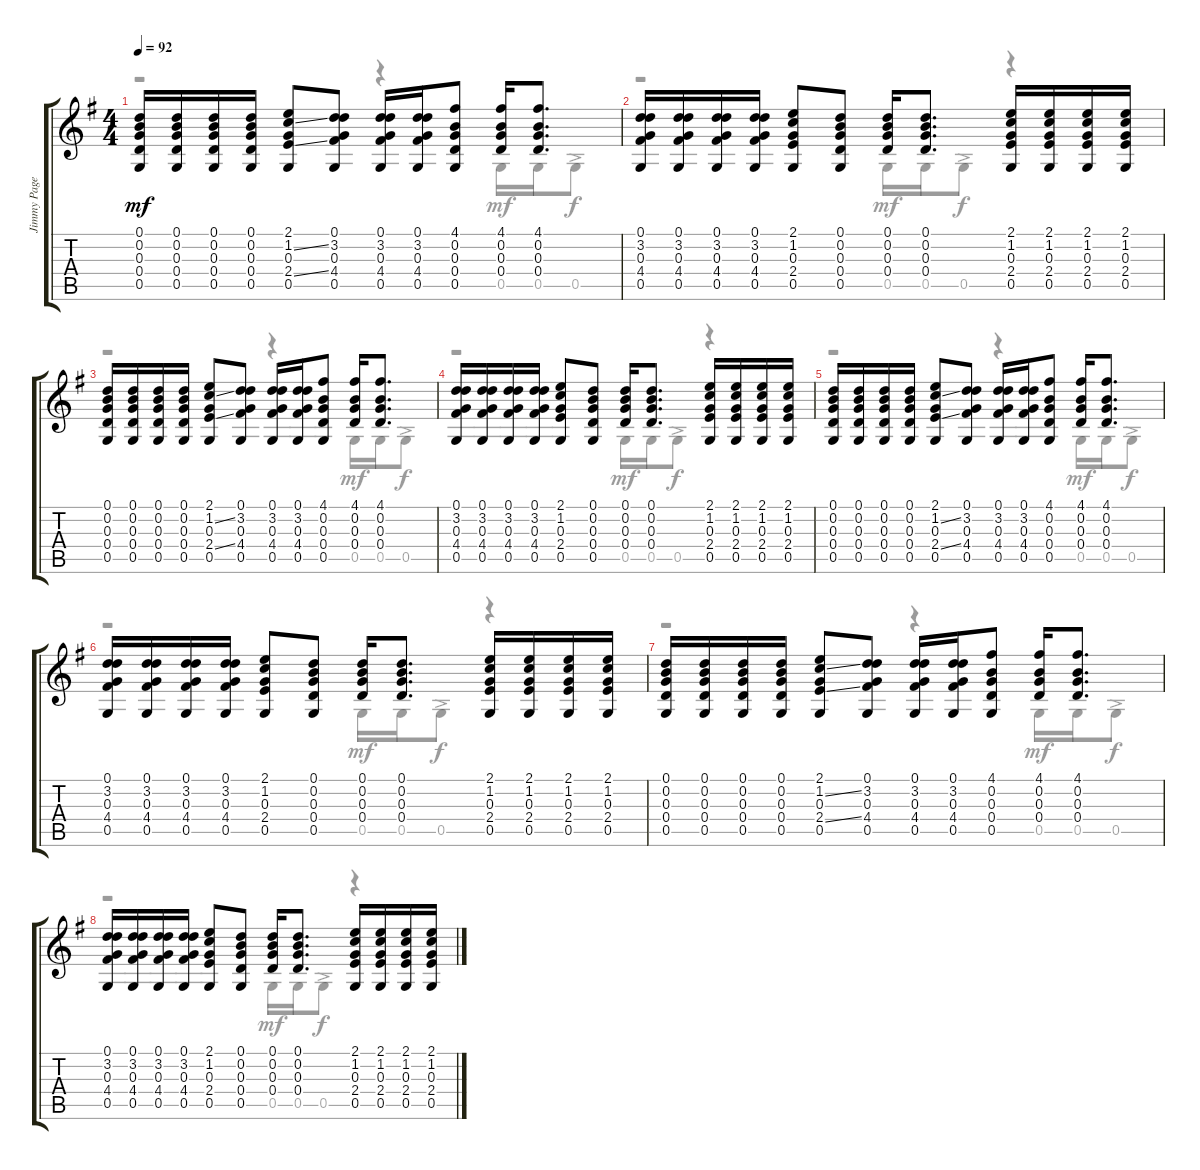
\track ("Jimmy Page Steel Acoustic" "Jimmy Page") {instrument acousticguitarsteel}
\staff {score tabs}
\tuning (D4 B3 G3 D3 G2 D2) {hide}
\voice
\ts (4 4)
\tempo 92
\clef g2
\ks g
(0.1 0.2 0.3 0.4 0.5).16{dy mf} (0.1 0.2 0.3 0.4 0.5).16 (0.1 0.2 0.3 0.4 0.5).16 (0.1 0.2 0.3 0.4 0.5).16 (2.1 1.2{ss} 0.3 2.4{ss} 0.5).8 (0.1 3.2 0.3 4.4 0.5).8 (0.1 3.2 0.3 4.4 0.5).16 (0.1 3.2 0.3 4.4 0.5).16 (4.1 0.2 0.3 0.4 0.5).8 (4.1 0.2 0.3 0.4).16 (4.1 0.2 0.3 0.4).8{d} |
(0.1 3.2 0.3 4.4 0.5).16 (0.1 3.2 0.3 4.4 0.5).16 (0.1 3.2 0.3 4.4 0.5).16 (0.1 3.2 0.3 4.4 0.5).16 (2.1 1.2 0.3 2.4 0.5).8 (0.1 0.2 0.3 0.4 0.5).8 (0.1 0.2 0.3 0.4).16 (0.1 0.2 0.3 0.4).8{d} (2.1 1.2 0.3 2.4 0.5).16 (2.1 1.2 0.3 2.4 0.5).16 (2.1 1.2 0.3 2.4 0.5).16 (2.1 1.2 0.3 2.4 0.5).16 |
(0.1 0.2 0.3 0.4 0.5).16 (0.1 0.2 0.3 0.4 0.5).16 (0.1 0.2 0.3 0.4 0.5).16 (0.1 0.2 0.3 0.4 0.5).16 (2.1 1.2{ss} 0.3 2.4{ss} 0.5).8 (0.1 3.2 0.3 4.4 0.5).8 (0.1 3.2 0.3 4.4 0.5).16 (0.1 3.2 0.3 4.4 0.5).16 (4.1 0.2 0.3 0.4 0.5).8 (4.1 0.2 0.3 0.4).16 (4.1 0.2 0.3 0.4).8{d} |
(0.1 3.2 0.3 4.4 0.5).16 (0.1 3.2 0.3 4.4 0.5).16 (0.1 3.2 0.3 4.4 0.5).16 (0.1 3.2 0.3 4.4 0.5).16 (2.1 1.2 0.3 2.4 0.5).8 (0.1 0.2 0.3 0.4 0.5).8 (0.1 0.2 0.3 0.4).16 (0.1 0.2 0.3 0.4).8{d} (2.1 1.2 0.3 2.4 0.5).16 (2.1 1.2 0.3 2.4 0.5).16 (2.1 1.2 0.3 2.4 0.5).16 (2.1 1.2 0.3 2.4 0.5).16 |
(0.1 0.2 0.3 0.4 0.5).16 (0.1 0.2 0.3 0.4 0.5).16 (0.1 0.2 0.3 0.4 0.5).16 (0.1 0.2 0.3 0.4 0.5).16 (2.1 1.2{ss} 0.3 2.4{ss} 0.5).8 (0.1 3.2 0.3 4.4 0.5).8 (0.1 3.2 0.3 4.4 0.5).16 (0.1 3.2 0.3 4.4 0.5).16 (4.1 0.2 0.3 0.4 0.5).8 (4.1 0.2 0.3 0.4).16 (4.1 0.2 0.3 0.4).8{d} |
(0.1 3.2 0.3 4.4 0.5).16 (0.1 3.2 0.3 4.4 0.5).16 (0.1 3.2 0.3 4.4 0.5).16 (0.1 3.2 0.3 4.4 0.5).16 (2.1 1.2 0.3 2.4 0.5).8 (0.1 0.2 0.3 0.4 0.5).8 (0.1 0.2 0.3 0.4).16 (0.1 0.2 0.3 0.4).8{d} (2.1 1.2 0.3 2.4 0.5).16 (2.1 1.2 0.3 2.4 0.5).16 (2.1 1.2 0.3 2.4 0.5).16 (2.1 1.2 0.3 2.4 0.5).16 |
(0.1 0.2 0.3 0.4 0.5).16 (0.1 0.2 0.3 0.4 0.5).16 (0.1 0.2 0.3 0.4 0.5).16 (0.1 0.2 0.3 0.4 0.5).16 (2.1 1.2{ss} 0.3 2.4{ss} 0.5).8 (0.1 3.2 0.3 4.4 0.5).8 (0.1 3.2 0.3 4.4 0.5).16 (0.1 3.2 0.3 4.4 0.5).16 (4.1 0.2 0.3 0.4 0.5).8 (4.1 0.2 0.3 0.4).16 (4.1 0.2 0.3 0.4).8{d} |
(0.1 3.2 0.3 4.4 0.5).16 (0.1 3.2 0.3 4.4 0.5).16 (0.1 3.2 0.3 4.4 0.5).16 (0.1 3.2 0.3 4.4 0.5).16 (2.1 1.2 0.3 2.4 0.5).8 (0.1 0.2 0.3 0.4 0.5).8 (0.1 0.2 0.3 0.4).16 (0.1 0.2 0.3 0.4).8{d} (2.1 1.2 0.3 2.4 0.5).16 (2.1 1.2 0.3 2.4 0.5).16 (2.1 1.2 0.3 2.4 0.5).16 (2.1 1.2 0.3 2.4 0.5).16
\voice
\clef g2
\ottava regular
\simile none
\ks g
r.2{dy f} r.4 0.5.16{dy mf} 0.5.16 0.5{ac}.8{dy f} |
r.2 0.5.16{dy mf} 0.5.16 0.5{ac}.8{dy f} r.4 |
r.2 r.4 0.5.16{dy mf} 0.5.16 0.5{ac}.8{dy f} |
r.2 0.5.16{dy mf} 0.5.16 0.5{ac}.8{dy f} r.4 |
r.2 r.4 0.5.16{dy mf} 0.5.16 0.5{ac}.8{dy f} |
r.2 0.5.16{dy mf} 0.5.16 0.5{ac}.8{dy f} r.4 |
r.2 r.4 0.5.16{dy mf} 0.5.16 0.5{ac}.8{dy f} |
r.2 0.5.16{dy mf} 0.5.16 0.5{ac}.8{dy f} r.4
